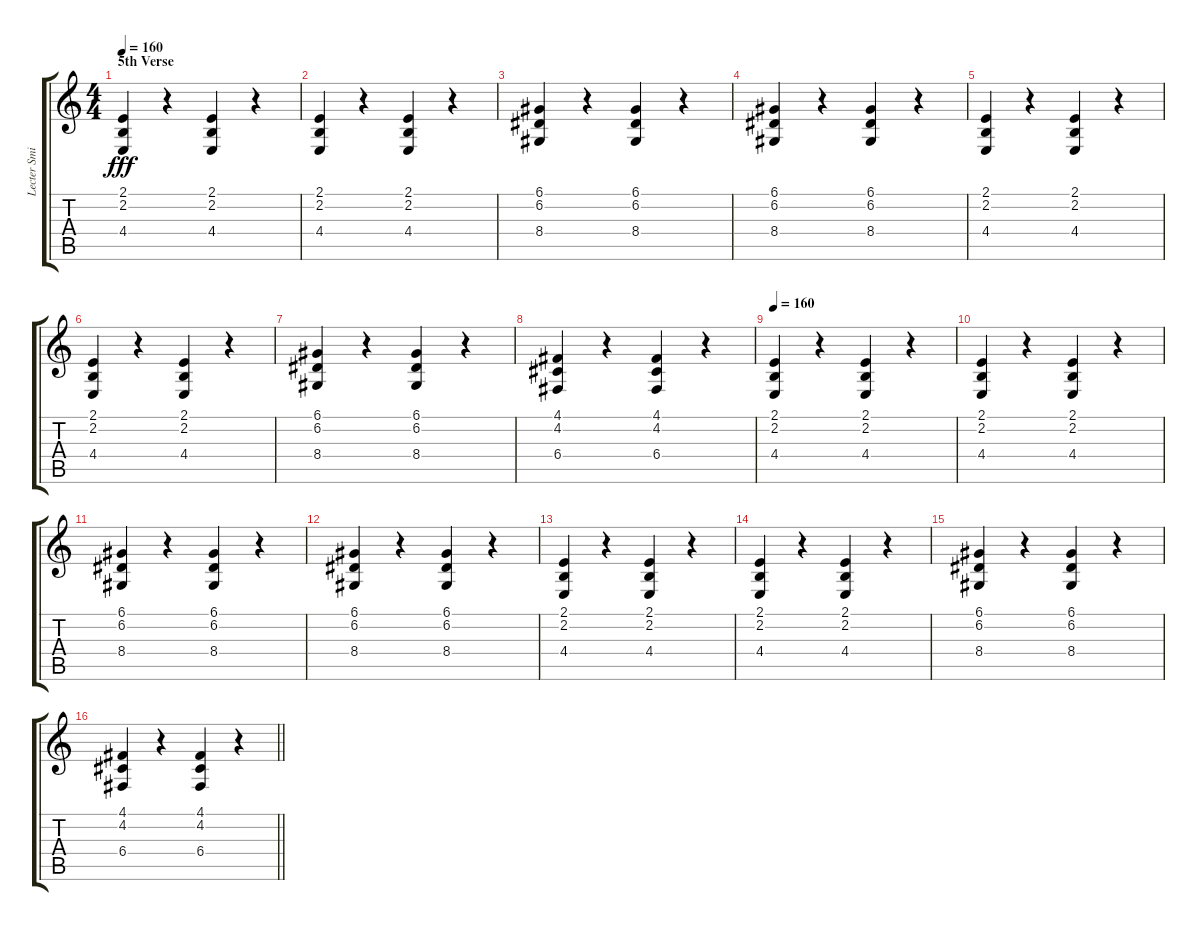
\track ("Lecter Smith" "Lecter Smi") {instrument stringensemble2}
\staff {score tabs}
\tuning (D4 A3 F3 C3 G2 D2) {hide}
\ts (4 4)
\section ("" "5th Verse")
\tempo 160
\clef g2
\ks c
(2.1 2.2 4.4).4{dy fff volume 12 instrument stringensemble1} r.4 (2.1 2.2 4.4).4 r.4 |
(2.1 2.2 4.4).4 r.4 (2.1 2.2 4.4).4 r.4 |
(6.1 6.2 8.4).4 r.4 (6.1 6.2 8.4).4 r.4 |
(6.1 6.2 8.4).4 r.4 (6.1 6.2 8.4).4 r.4 |
(2.1 2.2 4.4).4 r.4 (2.1 2.2 4.4).4 r.4 |
(2.1 2.2 4.4).4 r.4 (2.1 2.2 4.4).4 r.4 |
(6.1 6.2 8.4).4 r.4 (6.1 6.2 8.4).4 r.4 |
(4.1 4.2 6.4).4 r.4 (4.1 4.2 6.4).4 r.4 |
\tempo 160
(2.1 2.2 4.4).4{volume 12 instrument stringensemble1} r.4 (2.1 2.2 4.4).4 r.4 |
(2.1 2.2 4.4).4 r.4 (2.1 2.2 4.4).4 r.4 |
(6.1 6.2 8.4).4 r.4 (6.1 6.2 8.4).4 r.4 |
(6.1 6.2 8.4).4 r.4 (6.1 6.2 8.4).4 r.4 |
(2.1 2.2 4.4).4 r.4 (2.1 2.2 4.4).4 r.4 |
(2.1 2.2 4.4).4 r.4 (2.1 2.2 4.4).4 r.4 |
(6.1 6.2 8.4).4 r.4 (6.1 6.2 8.4).4 r.4 |
\barLineRight lightlight
(4.1 4.2 6.4).4 r.4 (4.1 4.2 6.4).4 r.4
